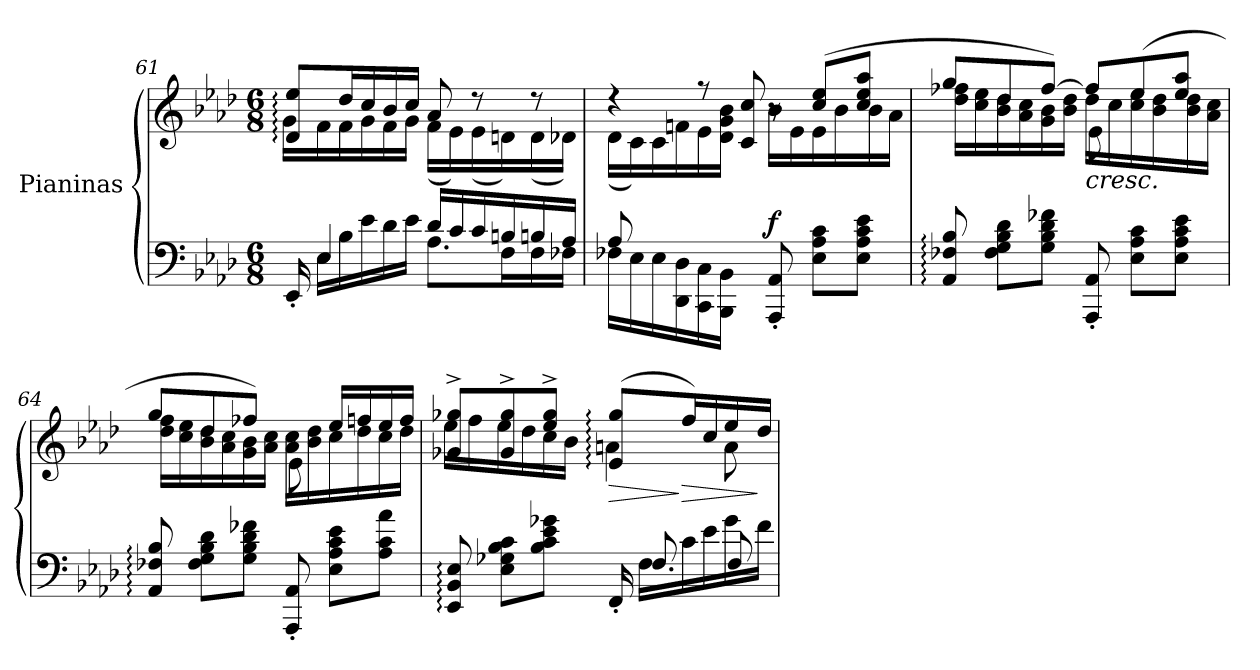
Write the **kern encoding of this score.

**kern	**kern	**dynam
*part1	*part1	*part1
*staff2	*staff1	*staff1/2
*I"Pianinas	*	*
!!LO:PB:g=z
*clefF4	*clefG2	*
*k[b-e-a-d-]	*k[b-e-a-d-]	*
*M6/8	*M6/8	*
=61	=61	=61
*^	*^	*
16EE-'/	16ryy	8d-/: 8ee-/:L	16g\LL	.
16E-\LL	4E-/	.	16f\	.
16B-\	.	16dd-/L	16f\	.
16e-\	.	16cc/	16g\	.
16d-\	.	16b-/	16f\	.
16e-\JJ	16ryy	16cc/JJ	16g\JJ	.
16d-/LL	8.A-\L	8a-/	(>16f\LL	.
16c/	.	.	16e-\)	.
16c/	.	8r	(>16e-\	.
16Bn/	16F\L	.	16dn\)	.
16Bn/	16F\	8r	(>16d\	.
16A-/JJ	16F-X\JJ	.	16d-X\JJ)	.
=62	=62	=62	=62	=62
*	*	*	*^	*
16F-X\LL	8A-/	4r	(>16d-\LL	4.ryy	.
16E-\)	.	.	16c\)	.	.
16E-\	2ryy	.	(>16c\	.	.
16DD-\ 16D-\	.	.	16fn\	.	.
16CC\ 16C\	.	8r	16e-\	.	.
16BBB-\ 16BB-\JJ	.	.	16d-\ 16g\ 16b-\JJ	.	.
!	!	!	!	!	!LO:DY:a=2
8AAA-/' 8AA-/'	.	8r	16b-\LL	8c/ 8cc/	f
.	.	.	16e-\	.	.
8E-\ 8A-\ 8c\L	.	((>8cc/ 8ee-/L	16e-\	4ryy	.
.	.	.	16b-\	.	.
8E-\ 8A-\ 8c\ 8e-\J	8ryy	8cc/ 8ee-/ 8aa-/J	16b-\	.	.
.	.	.	16a-\JJ	.	.
*v	*v	*	*	*	*
=63	=63	=63	=63	=63
8AA-/: 8F-X/: 8B-/:	8gg/L	16dd-\ 16ff-X\LL	4.ryy	.
.	.	16cc\ 16ee-\	.	.
8F-\ 8G\ 8B-\ 8d-\L	8dd-/	16b-\ 16dd-\	.	.
.	.	16a-\ 16cc\	.	.
8G\ 8B-\ 8d-\ 8f-X\J	[8ff-/J)	16g\ 16b-\	.	.
.	.	16b-\ 16dd-\JJ	.	.
!	!LO:TX:b:i:t=cresc.	!	!	!
8AAA-/' 8AA-/'	8ff-/L]	16dd-\LL	8e-\	.
.	.	16cc\	.	.
8E-\ 8A-\ 8c\L	(>8ee-/	16cc\ 16ee-\	4ryy	.
.	.	16b-\ 16dd-\	.	.
8E-\ 8A-\ 8c\ 8e-\J	8ee-/ 8aa-/J	16b-\ 16dd-\	.	.
.	.	16a-\ 16cc\JJ	.	.
!!LO:LB:g=z	!!	!!
=64	=64	=64	=64	=64
8AA-/: 8F-X/: 8B-/:	8gg/L	16dd-\ 16ff\LL	4.ryy	.
.	.	16cc\ 16ee-\	.	.
8F-\ 8G\ 8B-\ 8d-\L	8dd-/	16b-\ 16dd-\	.	.
.	.	16a-\ 16cc\	.	.
8G\ 8B-\ 8d-\ 8f-X\J	8ff-X/J)	16g\ 16b-\	.	.
.	.	16a-\ 16cc\JJ	.	.
8AAA-/' 8AA-/'	8r	16a-\ 16cc\LL	8e-\	.
.	.	16b-\ 16dd-\	.	.
8E-\ 8A-\ 8c\ 8e-\L	16ee-/LL	16cc\	4ryy	.
.	16ffn/	16dd-\	.	.
8A-\ 8c\ 8a-\J	16ee-/	16cc\	.	.
.	16ff/JJ	16dd-\JJ	.	.
*	*	*v	*v	*
=65	=65	=65	=65
*^	*	*	*
8EE-/: 8BB-/: 8E-/:	4..ryy	8g-X/^ 8gg-X/^L	16ee-\LL	.
.	.	.	16ff\	.
8E-\ 8G-X\ 8B-\ 8c\L	.	8g-/^ 8gg-/^	16ee-\	.
.	.	.	16dd-\	.
8B-\ 8c\ 8e-\ 8g-X\J	.	8ee-/^ 8gg-/^J	16cc\	.
.	.	.	16b-\JJ	.
!	!	!	!	!LO:HP:b
16FF'/	.	(>8e-/: 8gg-/:L	4an\	>
16F\LL	8.F/	.	.	.
!	!	!	!	!LO:HP:n=1:b
16c\	.	16ff/L)	.	] >
16e-\	.	16cc/	.	.
16g-:\	8F/	16ee-/	8a\	.
16f\JJ	.	16dd-/JJ	.	]
*v	*v	*	*	*
*	*v	*v	*
=	=	=
*-	*-	*-
